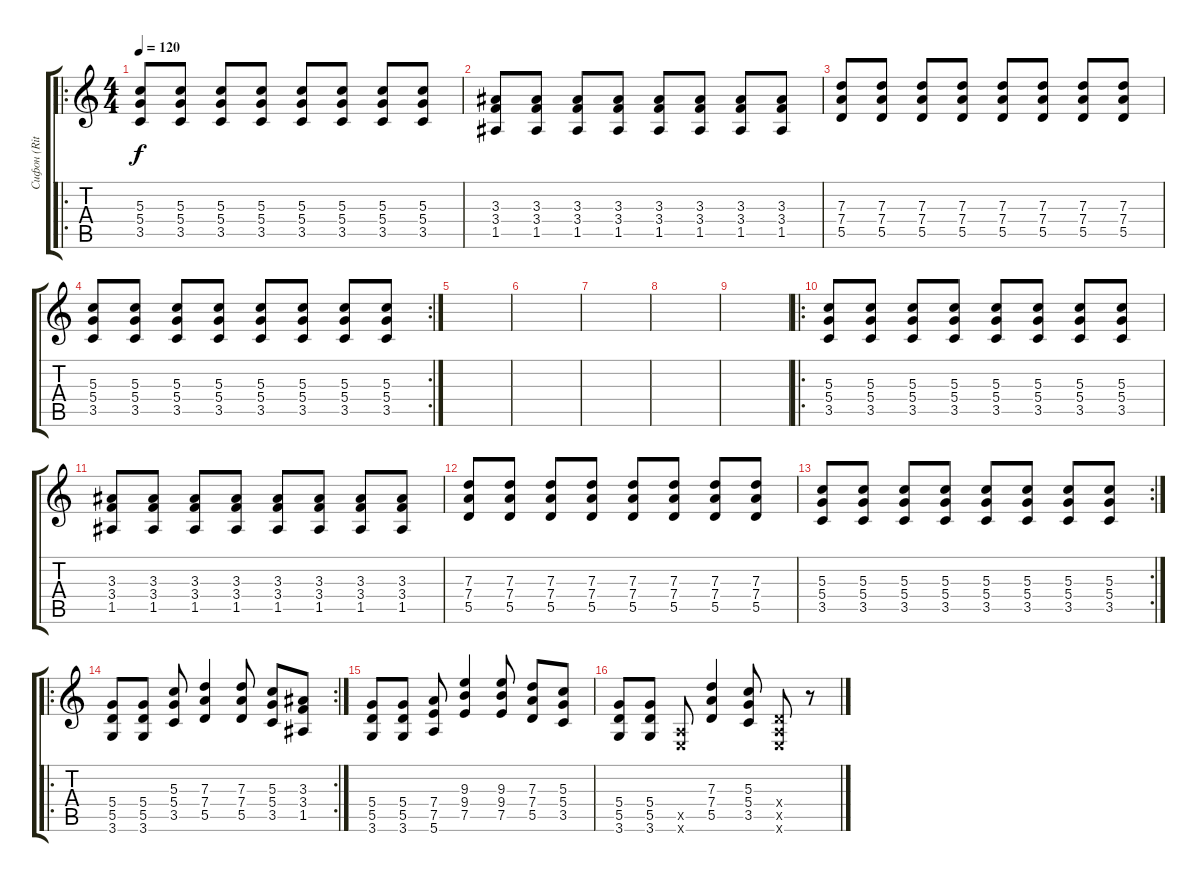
\track ("Сифон (Rithm)" "Сифон (Rit") {instrument distortionguitar}
\staff {score tabs}
\tuning (E4 B3 G3 D3 A2 E2) {hide}
\ro
\ts (4 4)
\tempo 120
\clef g2
\ks c
(5.3 5.4 3.5).8{dy f} (5.3 5.4 3.5).8 (5.3 5.4 3.5).8 (5.3 5.4 3.5).8 (5.3 5.4 3.5).8 (5.3 5.4 3.5).8 (5.3 5.4 3.5).8 (5.3 5.4 3.5).8 |
(3.3 3.4 1.5).8 (3.3 3.4 1.5).8 (3.3 3.4 1.5).8 (3.3 3.4 1.5).8 (3.3 3.4 1.5).8 (3.3 3.4 1.5).8 (3.3 3.4 1.5).8 (3.3 3.4 1.5).8 |
(7.3 7.4 5.5).8 (7.3 7.4 5.5).8 (7.3 7.4 5.5).8 (7.3 7.4 5.5).8 (7.3 7.4 5.5).8 (7.3 7.4 5.5).8 (7.3 7.4 5.5).8 (7.3 7.4 5.5).8 |
\rc 2
(5.3 5.4 3.5).8 (5.3 5.4 3.5).8 (5.3 5.4 3.5).8 (5.3 5.4 3.5).8 (5.3 5.4 3.5).8 (5.3 5.4 3.5).8 (5.3 5.4 3.5).8 (5.3 5.4 3.5).8 |
|
|
|
|
|
\ro
(5.3 5.4 3.5).8 (5.3 5.4 3.5).8 (5.3 5.4 3.5).8 (5.3 5.4 3.5).8 (5.3 5.4 3.5).8 (5.3 5.4 3.5).8 (5.3 5.4 3.5).8 (5.3 5.4 3.5).8 |
(3.3 3.4 1.5).8 (3.3 3.4 1.5).8 (3.3 3.4 1.5).8 (3.3 3.4 1.5).8 (3.3 3.4 1.5).8 (3.3 3.4 1.5).8 (3.3 3.4 1.5).8 (3.3 3.4 1.5).8 |
(7.3 7.4 5.5).8 (7.3 7.4 5.5).8 (7.3 7.4 5.5).8 (7.3 7.4 5.5).8 (7.3 7.4 5.5).8 (7.3 7.4 5.5).8 (7.3 7.4 5.5).8 (7.3 7.4 5.5).8 |
\rc 2
(5.3 5.4 3.5).8 (5.3 5.4 3.5).8 (5.3 5.4 3.5).8 (5.3 5.4 3.5).8 (5.3 5.4 3.5).8 (5.3 5.4 3.5).8 (5.3 5.4 3.5).8 (5.3 5.4 3.5).8 |
\ro
\rc 2
(5.4 5.5 3.6).8 (5.4 5.5 3.6).8 (5.3 5.4 3.5).8 (7.3 7.4 5.5).4 (7.3 7.4 5.5).8 (5.3 5.4 3.5).8 (3.3 3.4 1.5).8 |
(5.4 5.5 3.6).8 (5.4 5.5 3.6).8 (7.4 7.5 5.6).8 (9.3 9.4 7.5).4 (9.3 9.4 7.5).8 (7.3 7.4 5.5).8 (5.3 5.4 3.5).8 |
(5.4 5.5 3.6).8 (5.4 5.5 3.6).8 (0.5{x} 0.6{x}).8 (7.3 7.4 5.5).4 (5.3 5.4 3.5).8 (0.4{x} 0.5{x} 0.6{x}).8 r.8
